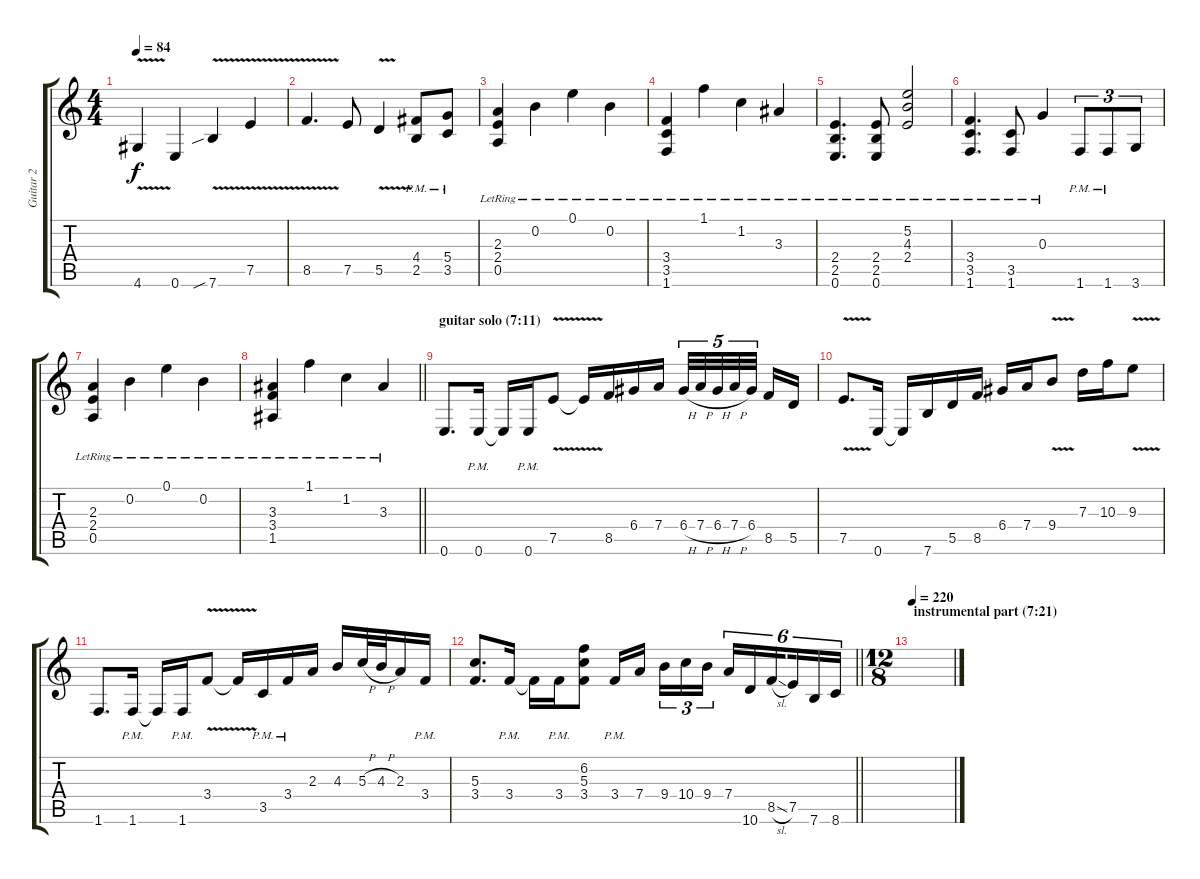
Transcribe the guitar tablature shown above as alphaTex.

\track ("Guitar 2" "Guitar 2") {instrument acousticguitarsteel}
\staff {score tabs}
\tuning (E4 B3 G3 D3 A2 E2) {hide}
\ts (4 4)
\tempo 84
\clef g2
\ks c
4.6{v}.4{dy f} 0.6.4 7.6{v sib}.4 7.5{v}.4 |
8.5{v}.4{d} 7.5.8 5.5{v}.4 (4.4{pm} 2.5{pm}).8 (5.4{pm} 3.5{pm}).8 |
(2.3{lr} 2.4{lr} 0.5{lr}).4 0.2{lr}.4 0.1{lr}.4 0.2{lr}.4 |
(3.4{lr} 3.5{lr} 1.6{lr}).4 1.1{lr}.4 1.2{lr}.4 3.3{lr}.4 |
(2.4{lr} 2.5{lr} 0.6{lr}).4{d} (2.4{lr} 2.5{lr} 0.6{lr}).8 (5.2{lr} 4.3{lr} 2.4{lr}).2 |
(3.4{lr} 3.5{lr} 1.6{lr}).4{d} (3.5{lr} 1.6{lr}).8 0.3{lr}.4 1.6{pm}.8{tu (3 2)} 1.6{pm}.8{tu (3 2)} 3.6.8{tu (3 2)} |
(2.3{lr} 2.4{lr} 0.5{lr}).4 0.2{lr}.4 0.1{lr}.4 0.2{lr}.4 |
\barLineRight lightlight
(3.3{lr} 3.4{lr} 1.5{lr}).4 1.1{lr}.4 1.2{lr}.4 3.3{lr}.4 |
\section ("" "guitar solo (7:11)")
0.6.8{d balance 16} 0.6{pm}.16 0.6{t}.16 0.6{pm}.16 7.5{v}.8 7.5{v t}.16 8.5.16 6.4.16 7.4.16 6.4{h}.32{tu (5 4)} 7.4{h}.32{tu (5 4)} 6.4{h}.32{tu (5 4)} 7.4{h}.32{tu (5 4)} 6.4.32{tu (5 4) beam splitsecondary} 8.5.16 5.5.16 |
7.5{v}.8{d} 0.6.16 0.6{t}.16 7.6.16 5.5.16 8.5.16 6.4.16 7.4.16 9.4{v}.8 7.3.16 10.3.16 9.3{v}.8 |
1.6.8{d} 1.6{pm}.16 1.6{t}.16 1.6{pm}.16 3.4{v}.8 3.4{t}.16 3.5{pm}.16 3.4{pm}.16 2.3.16 4.3.16 5.3{h}.32 4.3{h}.32 2.3.16 3.4{pm}.16 |
\barLineRight lightlight
(5.3 3.4).8{d} 3.4{pm}.16 3.4{t}.16 3.4{pm}.16 (6.2 5.3 3.4).8 3.4{pm}.16 7.4.16{beam splitsecondary} 9.4.16{tu (3 2)} 10.4.16{tu (3 2)} 9.4.16{tu (3 2)} 7.4.16{tu (6 4)} 10.6.16{tu (6 4)} 8.5{sl}.16{tu (6 4) beam splitsecondary} 7.5.16{tu (6 4)} 7.6.16{tu (6 4)} 8.6.16{tu (6 4)} |
\ts (12 8)
\section ("" "instrumental part (7:21)")
\tempo 220
